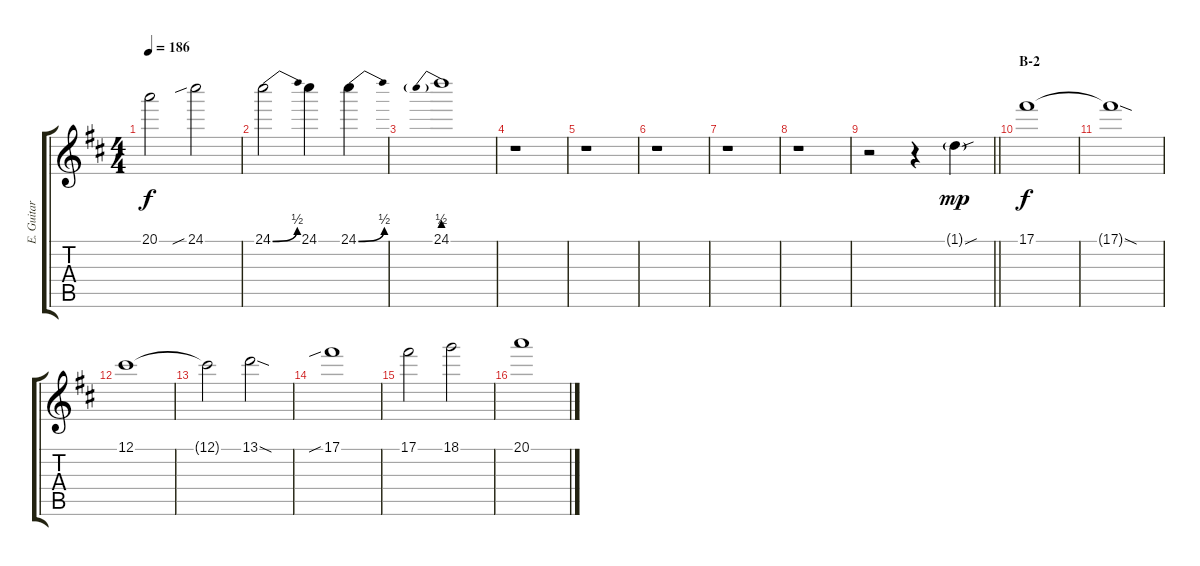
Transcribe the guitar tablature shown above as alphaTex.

\track ("E. Guitar V" "E. Guitar ") {instrument overdrivenguitar}
\staff {score tabs}
\tuning (Db4 Ab3 E3 B2 Gb2 B1) {hide}
\ts (4 4)
\tempo 186
\clef g2
\ks d
20.1.2{dy f} 24.1{sib}.2 |
24.1{be (bend 0 0 60 2)}.2 24.1.4 24.1{be (bend 0 0 60 2)}.4 |
24.1{be (prebend 0 2 60 2)}.1 |
r.1 |
r.1 |
r.1 |
r.1 |
r.1 |
\barLineRight lightlight
r.2 r.4 1.1{sou g}.4{dy mp} |
\section ("" "B-2")
17.1.1{dy f} |
17.1{sod t}.1 |
12.1.1 |
12.1{t}.2 13.1{sod}.2 |
17.1{sib}.1 |
17.1.2 18.1.2 |
20.1.1
